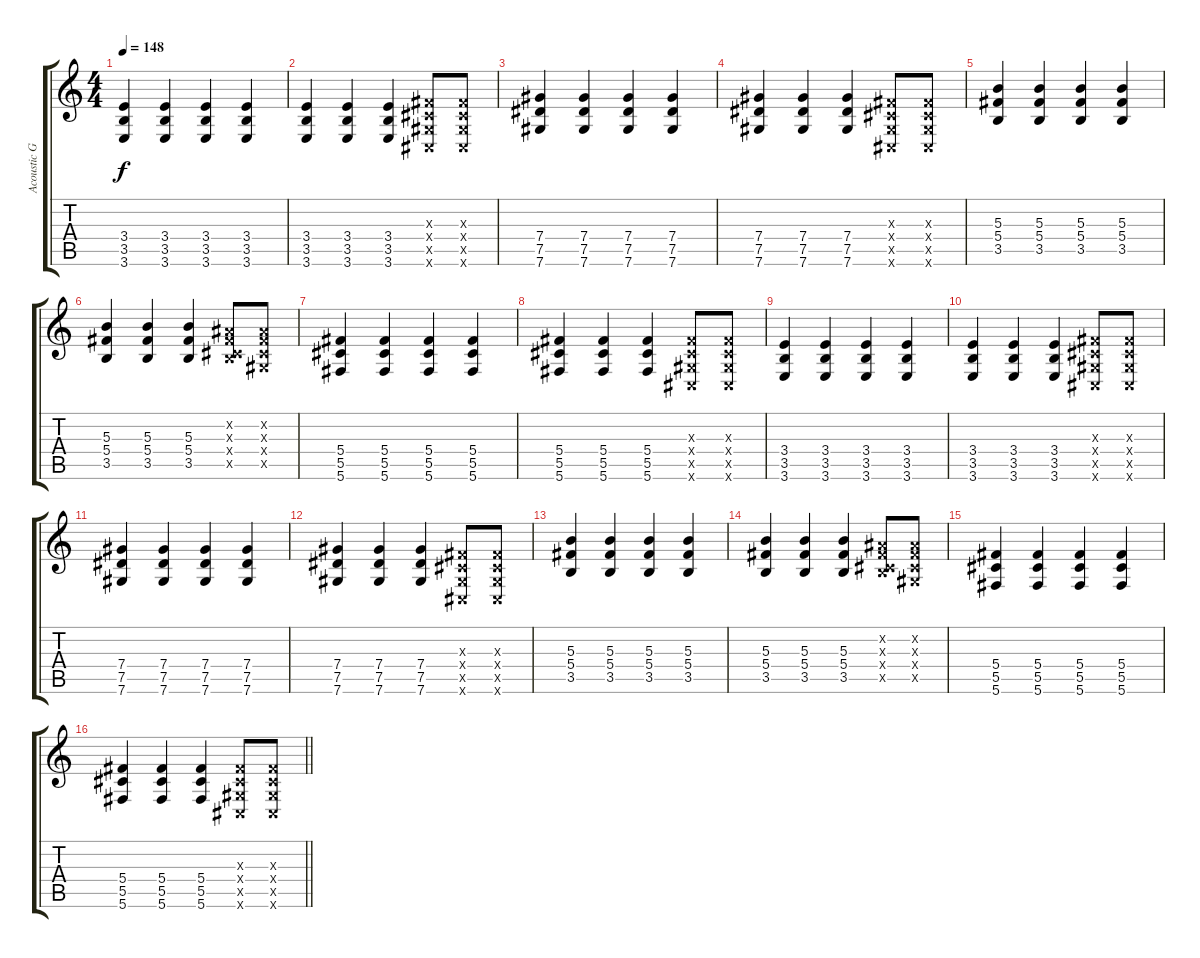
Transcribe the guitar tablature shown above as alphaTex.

\track ("Acoustic Guitar" "Acoustic G") {instrument acousticguitarsteel}
\staff {score tabs}
\tuning (Eb4 Bb3 Gb3 Db3 Ab2 Db2) {hide}
\ts (4 4)
\tempo 148
\clef g2
\ks c
(3.4 3.5 3.6).4{dy f} (3.4 3.5 3.6).4 (3.4 3.5 3.6).4 (3.4 3.5 3.6).4 |
(3.4 3.5 3.6).4 (3.4 3.5 3.6).4 (3.4 3.5 3.6).4 (0.3{x} 0.4{x} 0.5{x} 0.6{x}).8 (0.3{x} 0.4{x} 0.5{x} 0.6{x}).8 |
(7.4 7.5 7.6).4 (7.4 7.5 7.6).4 (7.4 7.5 7.6).4 (7.4 7.5 7.6).4 |
(7.4 7.5 7.6).4 (7.4 7.5 7.6).4 (7.4 7.5 7.6).4 (0.3{x} 0.4{x} 0.5{x} 0.6{x}).8 (0.3{x} 0.4{x} 0.5{x} 0.6{x}).8 |
(5.3 5.4 3.5).4 (5.3 5.4 3.5).4 (5.3 5.4 3.5).4 (5.3 5.4 3.5).4 |
(5.3 5.4 3.5).4 (5.3 5.4 3.5).4 (5.3 5.4 3.5).4 (0.2{x} 0.3{x} 0.4{x} 3.5{x}).8 (0.2{x} 0.3{x} 0.4{x} 0.5{x}).8 |
(5.4 5.5 5.6).4 (5.4 5.5 5.6).4 (5.4 5.5 5.6).4 (5.4 5.5 5.6).4 |
(5.4 5.5 5.6).4 (5.4 5.5 5.6).4 (5.4 5.5 5.6).4 (0.3{x} 0.4{x} 0.5{x} 0.6{x}).8 (0.3{x} 0.4{x} 0.5{x} 0.6{x}).8 |
(3.4 3.5 3.6).4 (3.4 3.5 3.6).4 (3.4 3.5 3.6).4 (3.4 3.5 3.6).4 |
(3.4 3.5 3.6).4 (3.4 3.5 3.6).4 (3.4 3.5 3.6).4 (0.3{x} 0.4{x} 0.5{x} 0.6{x}).8 (0.3{x} 0.4{x} 0.5{x} 0.6{x}).8 |
(7.4 7.5 7.6).4 (7.4 7.5 7.6).4 (7.4 7.5 7.6).4 (7.4 7.5 7.6).4 |
(7.4 7.5 7.6).4 (7.4 7.5 7.6).4 (7.4 7.5 7.6).4 (0.3{x} 0.4{x} 0.5{x} 0.6{x}).8 (0.3{x} 0.4{x} 0.5{x} 0.6{x}).8 |
(5.3 5.4 3.5).4 (5.3 5.4 3.5).4 (5.3 5.4 3.5).4 (5.3 5.4 3.5).4 |
(5.3 5.4 3.5).4 (5.3 5.4 3.5).4 (5.3 5.4 3.5).4 (0.2{x} 0.3{x} 0.4{x} 3.5{x}).8 (0.2{x} 0.3{x} 0.4{x} 0.5{x}).8 |
(5.4 5.5 5.6).4 (5.4 5.5 5.6).4 (5.4 5.5 5.6).4 (5.4 5.5 5.6).4 |
\barLineRight lightlight
(5.4 5.5 5.6).4 (5.4 5.5 5.6).4 (5.4 5.5 5.6).4 (0.3{x} 0.4{x} 0.5{x} 0.6{x}).8 (0.3{x} 0.4{x} 0.5{x} 0.6{x}).8
